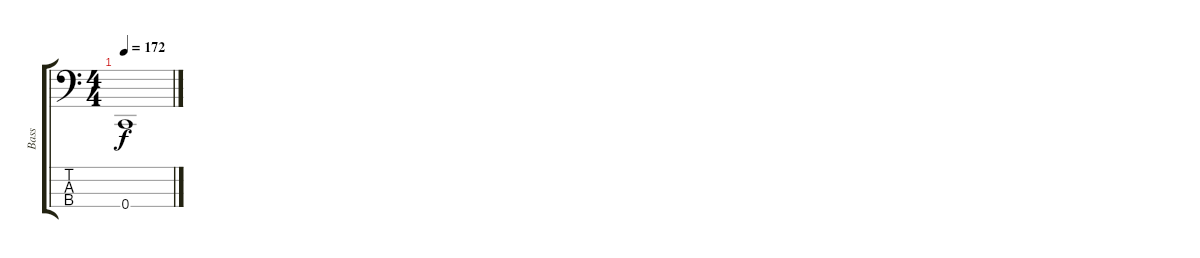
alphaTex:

\track ("Bass" "Bass") {instrument electricbasspick}
\staff {score tabs}
\tuning (F2 C2 G1 C1) {hide}
\ts (4 4)
\tempo 172
\clef f4
\ks c
0.4{t}.1{dy f}
